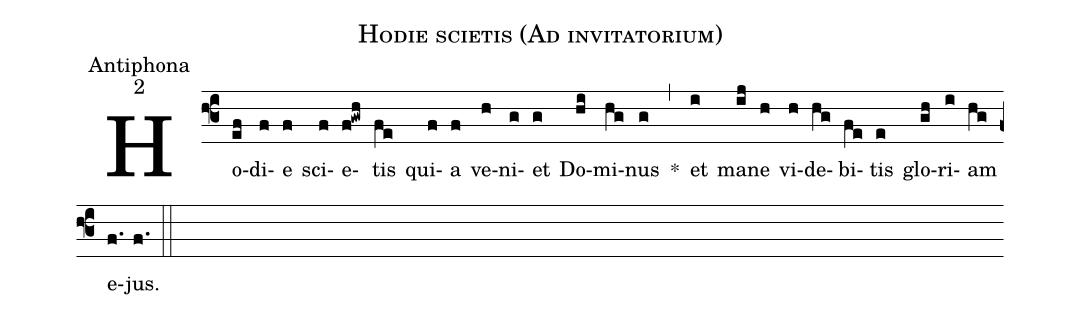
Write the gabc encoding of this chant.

name:Hodie scietis (Ad invitatorium);
office-part:Antiphona;
mode:2;
%%
(f3) Ho(ef)di(f)e(f) sci(f)e(f!gwh)tis(fe) qui(f)a(f) ve(h)ni(g)et(g) Do(hi)mi(hg)nus(g) *(,) et(i) ma(ij)ne(h) vi(h)de(hg)bi(fe)tis(e) glo(gh)ri(i)am(hg) e(f.)jus.(f.) (::)
